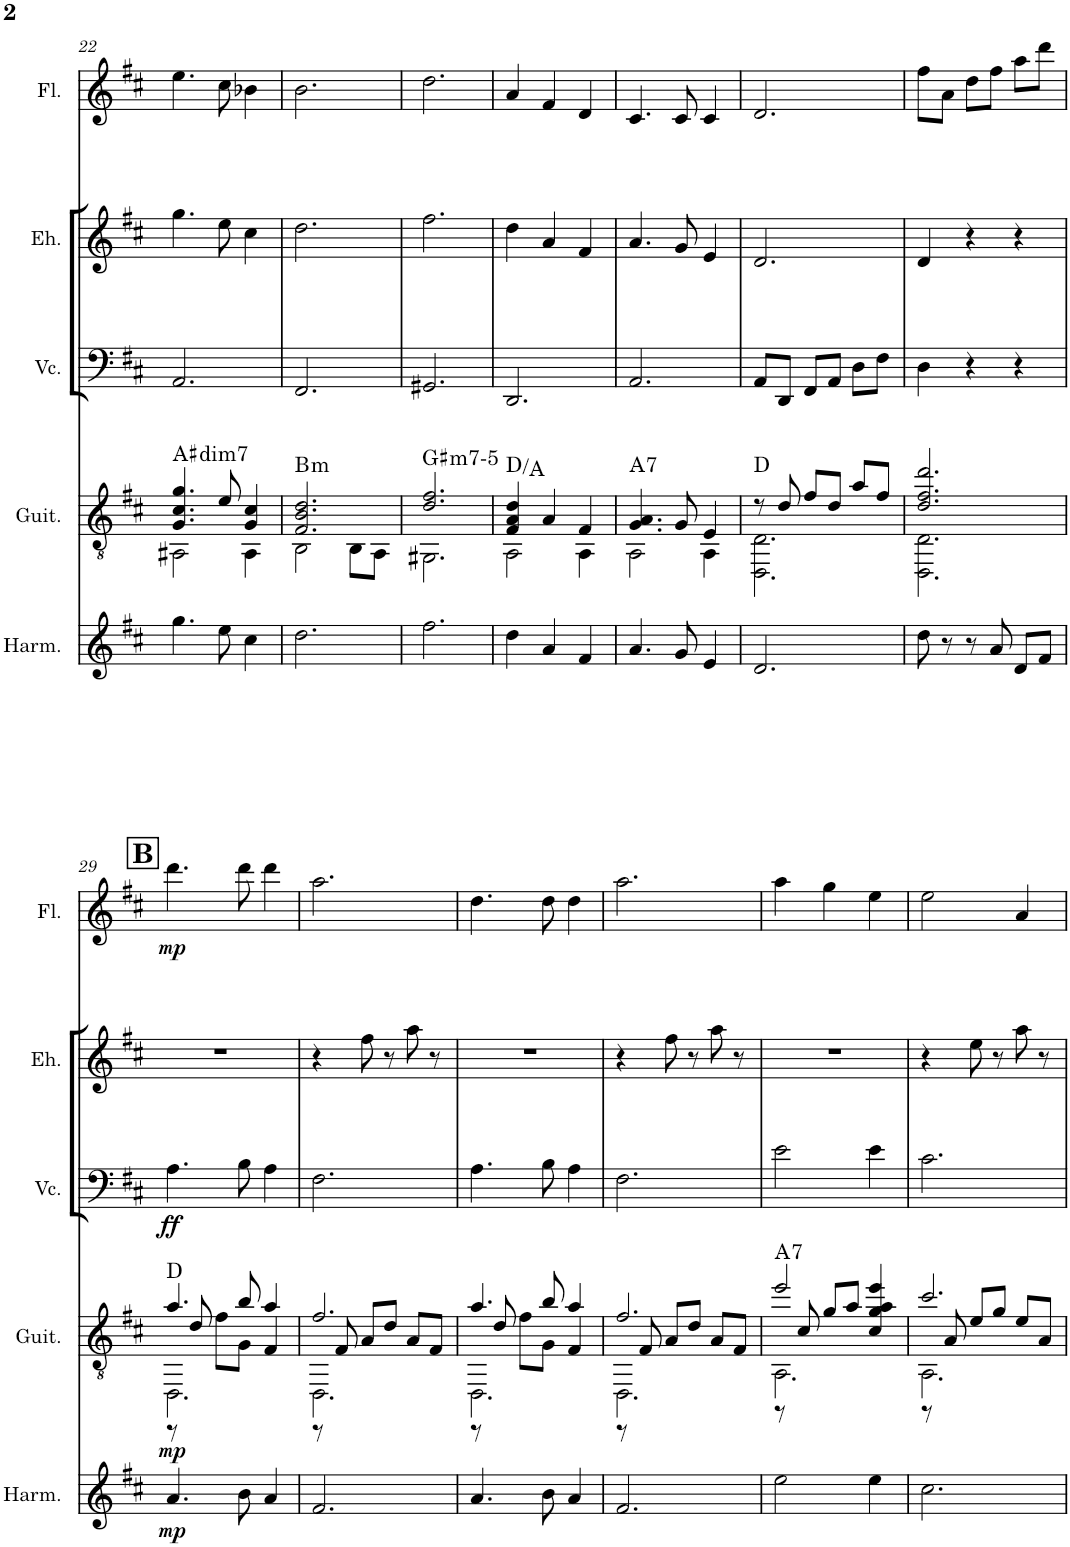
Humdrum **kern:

**kern	**dynam	**kern	**dynam	**harte	**kern	**dynam	**kern	**kern	**dynam
*part5	*part5	*part4	*part4	*part4	*part3	*part3	*part2	*part1	*part1
*staff5	*staff5	*staff4	*staff4	*	*staff3	*staff3	*staff2	*staff1	*staff1
*I"ハーモニカ	*	*I"クラシックギター	*	*	*I"チェロ	*	*I"二胡	*I"フルート	*
!!LO:PB:g=z
*clefG2	*	*clefGv2	*	*	*clefF4	*	*clefG2	*clefG2	*
*k[f#c#]	*	*k[f#c#]	*	*	*k[f#c#]	*	*k[f#c#]	*k[f#c#]	*
*M3/4	*	*M3/4	*	*	*M3/4	*	*M3/4	*M3/4	*
=22	=22	=22	=22	=22	=22	=22	=22	=22	=22
*	*	*^	*	*	*	*	*	*	*
!	!	!	!	!	!LO:H:kt=dim7	!	!	!	!	!
4.gg\	.	4.G/ 4.c#/ 4.g/	2AA#X\	.	A#:dim7	2.AA/	.	4.gg\	4.ee\	.
8ee\	.	8e/	.	.	.	.	.	8ee\	8cc#\	.
4cc#\	.	4G/ 4c#/	4AA#\	.	.	.	.	4cc#\	4b-X\	.
=23	=23	=23	=23	=23	=23	=23	=23	=23	=23	=23
!	!	!	!	!	!LO:H:kt=m	!	!	!	!	!
2.dd\	.	2.F#/ 2.B/ 2.d/	2BB\	.	B:min	2.FF#/	.	2.dd\	2.b\	.
.	.	.	8BB\L	.	.	.	.	.	.	.
.	.	.	8AA\J	.	.	.	.	.	.	.
=24	=24	=24	=24	=24	=24	=24	=24	=24	=24	=24
!	!	!	!	!	!LO:H:kt=m7-5	!	!	!	!	!
2.ff#\	.	2.d/ 2.f#/	2.GG#X\	.	G#:hdim7	2.GG#X/	.	2.ff#\	2.dd\	.
=25	=25	=25	=25	=25	=25	=25	=25	=25	=25	=25
4dd\	.	4F#/ 4A/ 4d/	2AA\	.	D:maj/5	2.DD/	.	4dd\	4a/	.
4a/	.	4A/	.	.	.	.	.	4a/	4f#/	.
4f#/	.	4F#/	4AA\	.	.	.	.	4f#/	4d/	.
=26	=26	=26	=26	=26	=26	=26	=26	=26	=26	=26
!	!	!	!	!	!LO:H:kt=7	!	!	!	!	!
4.a/	.	4.G/ 4.A/	2AA\	.	A:7	2.AA/	.	4.a/	4.c#/	.
8g/	.	8G/	.	.	.	.	.	8g/	8c#/	.
4e/	.	4E/	4AA\	.	.	.	.	4e/	4c#/	.
=27	=27	=27	=27	=27	=27	=27	=27	=27	=27	=27
2.d/	.	8r	2.DD\ 2.D\	.	D:maj	8AA/L	.	2.d/	2.d/	.
.	.	8d/	.	.	.	8DD/J	.	.	.	.
.	.	8f#/L	.	.	.	8FF#/L	.	.	.	.
.	.	8d/J	.	.	.	8AA/J	.	.	.	.
.	.	8a/L	.	.	.	8D\L	.	.	.	.
.	.	8f#/J	.	.	.	8F#\J	.	.	.	.
=28	=28	=28	=28	=28	=28	=28	=28	=28	=28	=28
8dd\	.	2.d/ 2.f#/ 2.dd/	2.DD\ 2.D\	.	.	4D\	.	4d/	8ff#\L	.
8r	.	.	.	.	.	.	.	.	8a\J	.
8r	.	.	.	.	.	4r	.	4r	8dd\L	.
8a/	.	.	.	.	.	.	.	.	8ff#\J	.
8d/L	.	.	.	.	.	4r	.	4r	8aa\L	.
8f#/J	.	.	.	.	.	.	.	.	8ddd\J	.
!!LO:LB:g=z
!!LO:REH:place=s1:a:B:cj:fs=14:t=B
=29	=29	=29	=29	=29	=29	=29	=29	=29	=29	=29
*	*	*	*^	*	*	*	*	*	*	*
!	!LO:DY:b	!	!	!	!LO:DY:b	!	!	!LO:DY:b	!	!	!LO:DY:b
4.a/	mp	4.a/	2.DD\	8r	mp	D:maj	4.A\	ff	2.r	4.ddd\	mp
.	.	.	.	8d/	.	.	.	.	.	.	.
.	.	.	.	8f#\L	.	.	.	.	.	.	.
8b\	.	8b/	.	8G\J	.	.	8B\	.	.	8ddd\	.
4a/	.	4a/	.	4F#/	.	.	4A\	.	.	4ddd\	.
=30	=30	=30	=30	=30	=30	=30	=30	=30	=30	=30	=30
2.f#/	.	2.f#/	2.DD\	8r	.	.	2.F#\	.	4r	2.aa\	.
.	.	.	.	8F#/	.	.	.	.	.	.	.
.	.	.	.	8A/L	.	.	.	.	8ff#\	.	.
.	.	.	.	8d/J	.	.	.	.	8r	.	.
.	.	.	.	8A/L	.	.	.	.	8aa\	.	.
.	.	.	.	8F#/J	.	.	.	.	8r	.	.
=31	=31	=31	=31	=31	=31	=31	=31	=31	=31	=31	=31
4.a/	.	4.a/	2.DD\	8r	.	.	4.A\	.	2.r	4.dd\	.
.	.	.	.	8d/	.	.	.	.	.	.	.
.	.	.	.	8f#\L	.	.	.	.	.	.	.
8b\	.	8b/	.	8G\J	.	.	8B\	.	.	8dd\	.
4a/	.	4a/	.	4F#/	.	.	4A\	.	.	4dd\	.
=32	=32	=32	=32	=32	=32	=32	=32	=32	=32	=32	=32
2.f#/	.	2.f#/	2.DD\	8r	.	.	2.F#\	.	4r	2.aa\	.
.	.	.	.	8F#/	.	.	.	.	.	.	.
.	.	.	.	8A/L	.	.	.	.	8ff#\	.	.
.	.	.	.	8d/J	.	.	.	.	8r	.	.
.	.	.	.	8A/L	.	.	.	.	8aa\	.	.
.	.	.	.	8F#/J	.	.	.	.	8r	.	.
=33	=33	=33	=33	=33	=33	=33	=33	=33	=33	=33	=33
!	!	!	!	!	!	!LO:H:kt=7	!	!	!	!	!
2ee\	.	2ee/	2.AA\	8r	.	A:7	2e\	.	2.r	4aa\	.
.	.	.	.	8c#/	.	.	.	.	.	.	.
.	.	.	.	8g/L	.	.	.	.	.	4gg\	.
.	.	.	.	8a/J	.	.	.	.	.	.	.
4ee\	.	4ee/	.	4c#/ 4g/ 4a/	.	.	4e\	.	.	4ee\	.
=34	=34	=34	=34	=34	=34	=34	=34	=34	=34	=34	=34
2.cc#\	.	2.cc#/	2.AA\	8r	.	.	2.c#\	.	4r	2ee\	.
.	.	.	.	8A/	.	.	.	.	.	.	.
.	.	.	.	8e/L	.	.	.	.	8ee\	.	.
.	.	.	.	8g/J	.	.	.	.	8r	.	.
.	.	.	.	8e/L	.	.	.	.	8aa\	4a/	.
.	.	.	.	8A/J	.	.	.	.	8r	.	.
*	*	*v	*v	*v	*	*	*	*	*	*	*
=	=	=	=	=	=	=	=	=	=
*-	*-	*-	*-	*-	*-	*-	*-	*-	*-
